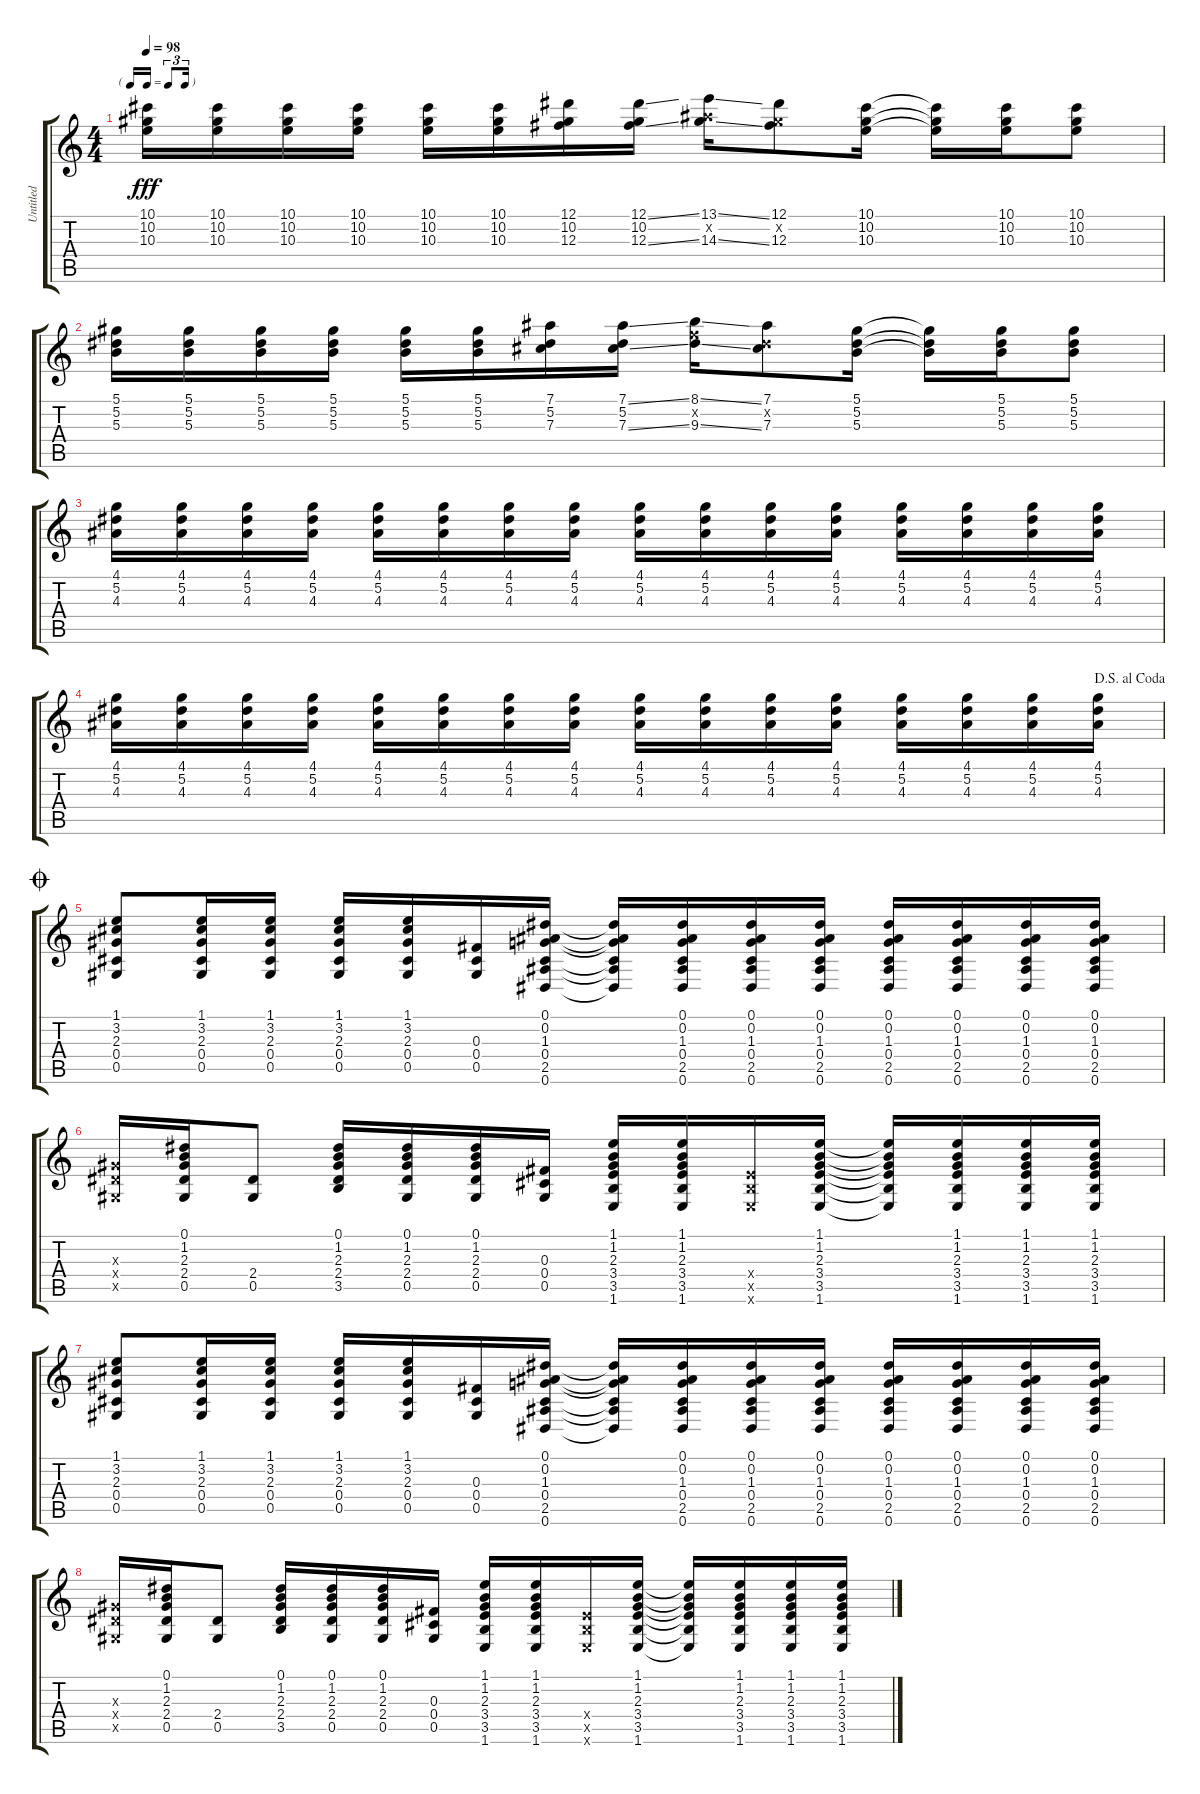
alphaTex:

\track ("Untitled" "Untitled") {instrument electricguitarclean}
\staff {score tabs}
\tuning (Eb4 Bb3 Gb3 Db3 Ab2 Eb2) {hide}
\ts (4 4)
\tf triplet16th
\tempo 98
\clef g2
\ks c
(10.1 10.2 10.3).16{dy fff} (10.1 10.2 10.3).16 (10.1 10.2 10.3).16 (10.1 10.2 10.3).16 (10.1 10.2 10.3).16 (10.1 10.2 10.3).16 (12.1 10.2 12.3).16 (12.1{ss} 10.2 12.3{ss}).16 (13.1{ss} 12.2{x} 14.3{ss}).16 (12.1 10.2{x} 12.3).8 (10.1 10.2 10.3).16 (10.1{t} 10.2{t} 10.3{t}).16 (10.1 10.2 10.3).16 (10.1 10.2 10.3).8 |
(5.1 5.2 5.3).16 (5.1 5.2 5.3).16 (5.1 5.2 5.3).16 (5.1 5.2 5.3).16 (5.1 5.2 5.3).16 (5.1 5.2 5.3).16 (7.1 5.2 7.3).16 (7.1{ss} 5.2 7.3{ss}).16 (8.1{ss} 7.2{x} 9.3{ss}).16 (7.1 5.2{x} 7.3).8 (5.1 5.2 5.3).16 (5.1{t} 5.2{t} 5.3{t}).16 (5.1 5.2 5.3).16 (5.1 5.2 5.3).8 |
(4.1 5.2 4.3).16 (4.1 5.2 4.3).16 (4.1 5.2 4.3).16 (4.1 5.2 4.3).16 (4.1 5.2 4.3).16 (4.1 5.2 4.3).16 (4.1 5.2 4.3).16 (4.1 5.2 4.3).16 (4.1 5.2 4.3).16 (4.1 5.2 4.3).16 (4.1 5.2 4.3).16 (4.1 5.2 4.3).16 (4.1 5.2 4.3).16 (4.1 5.2 4.3).16 (4.1 5.2 4.3).16 (4.1 5.2 4.3).16 |
\jump dalsegnoalcoda
(4.1 5.2 4.3).16 (4.1 5.2 4.3).16 (4.1 5.2 4.3).16 (4.1 5.2 4.3).16 (4.1 5.2 4.3).16 (4.1 5.2 4.3).16 (4.1 5.2 4.3).16 (4.1 5.2 4.3).16 (4.1 5.2 4.3).16 (4.1 5.2 4.3).16 (4.1 5.2 4.3).16 (4.1 5.2 4.3).16 (4.1 5.2 4.3).16 (4.1 5.2 4.3).16 (4.1 5.2 4.3).16 (4.1 5.2 4.3).16 |
\jump coda
(1.1 3.2 2.3 0.4 0.5).8 (1.1 3.2 2.3 0.4 0.5).16 (1.1 3.2 2.3 0.4 0.5).16 (1.1 3.2 2.3 0.4 0.5).16 (1.1 3.2 2.3 0.4 0.5).16 (0.3 0.4 0.5).16 (0.1 0.2 1.3 0.4 2.5 0.6).16 (0.1{t} 0.2{t} 1.3{t} 0.4{t} 2.5{t} 0.6{t}).16 (0.1 0.2 1.3 0.4 2.5 0.6).16 (0.1 0.2 1.3 0.4 2.5 0.6).16 (0.1 0.2 1.3 0.4 2.5 0.6).16 (0.1 0.2 1.3 0.4 2.5 0.6).16 (0.1 0.2 1.3 0.4 2.5 0.6).16 (0.1 0.2 1.3 0.4 2.5 0.6).16 (0.1 0.2 1.3 0.4 2.5 0.6).16 |
(2.3{x} 2.4{x} 0.5{x}).16 (0.1 1.2 2.3 2.4 0.5).16 (2.4 0.5).8 (0.1 1.2 2.3 2.4 3.5).16 (0.1 1.2 2.3 2.4 0.5).16 (0.1 1.2 2.3 2.4 0.5).16 (0.3 0.4 0.5).16 (1.1 1.2 2.3 3.4 3.5 1.6).16 (1.1 1.2 2.3 3.4 3.5 1.6).16 (3.4{x} 3.5{x} 1.6{x}).16 (1.1 1.2 2.3 3.4 3.5 1.6).16 (1.1{t} 1.2{t} 2.3{t} 3.4{t} 3.5{t} 1.6{t}).16 (1.1 1.2 2.3 3.4 3.5 1.6).16 (1.1 1.2 2.3 3.4 3.5 1.6).16 (1.1 1.2 2.3 3.4 3.5 1.6).16 |
(1.1 3.2 2.3 0.4 0.5).8 (1.1 3.2 2.3 0.4 0.5).16 (1.1 3.2 2.3 0.4 0.5).16 (1.1 3.2 2.3 0.4 0.5).16 (1.1 3.2 2.3 0.4 0.5).16 (0.3 0.4 0.5).16 (0.1 0.2 1.3 0.4 2.5 0.6).16 (0.1{t} 0.2{t} 1.3{t} 0.4{t} 2.5{t} 0.6{t}).16 (0.1 0.2 1.3 0.4 2.5 0.6).16 (0.1 0.2 1.3 0.4 2.5 0.6).16 (0.1 0.2 1.3 0.4 2.5 0.6).16 (0.1 0.2 1.3 0.4 2.5 0.6).16 (0.1 0.2 1.3 0.4 2.5 0.6).16 (0.1 0.2 1.3 0.4 2.5 0.6).16 (0.1 0.2 1.3 0.4 2.5 0.6).16 |
(2.3{x} 2.4{x} 0.5{x}).16 (0.1 1.2 2.3 2.4 0.5).16 (2.4 0.5).8 (0.1 1.2 2.3 2.4 3.5).16 (0.1 1.2 2.3 2.4 0.5).16 (0.1 1.2 2.3 2.4 0.5).16 (0.3 0.4 0.5).16 (1.1 1.2 2.3 3.4 3.5 1.6).16 (1.1 1.2 2.3 3.4 3.5 1.6).16 (3.4{x} 3.5{x} 1.6{x}).16 (1.1 1.2 2.3 3.4 3.5 1.6).16 (1.1{t} 1.2{t} 2.3{t} 3.4{t} 3.5{t} 1.6{t}).16 (1.1 1.2 2.3 3.4 3.5 1.6).16 (1.1 1.2 2.3 3.4 3.5 1.6).16 (1.1 1.2 2.3 3.4 3.5 1.6).16
